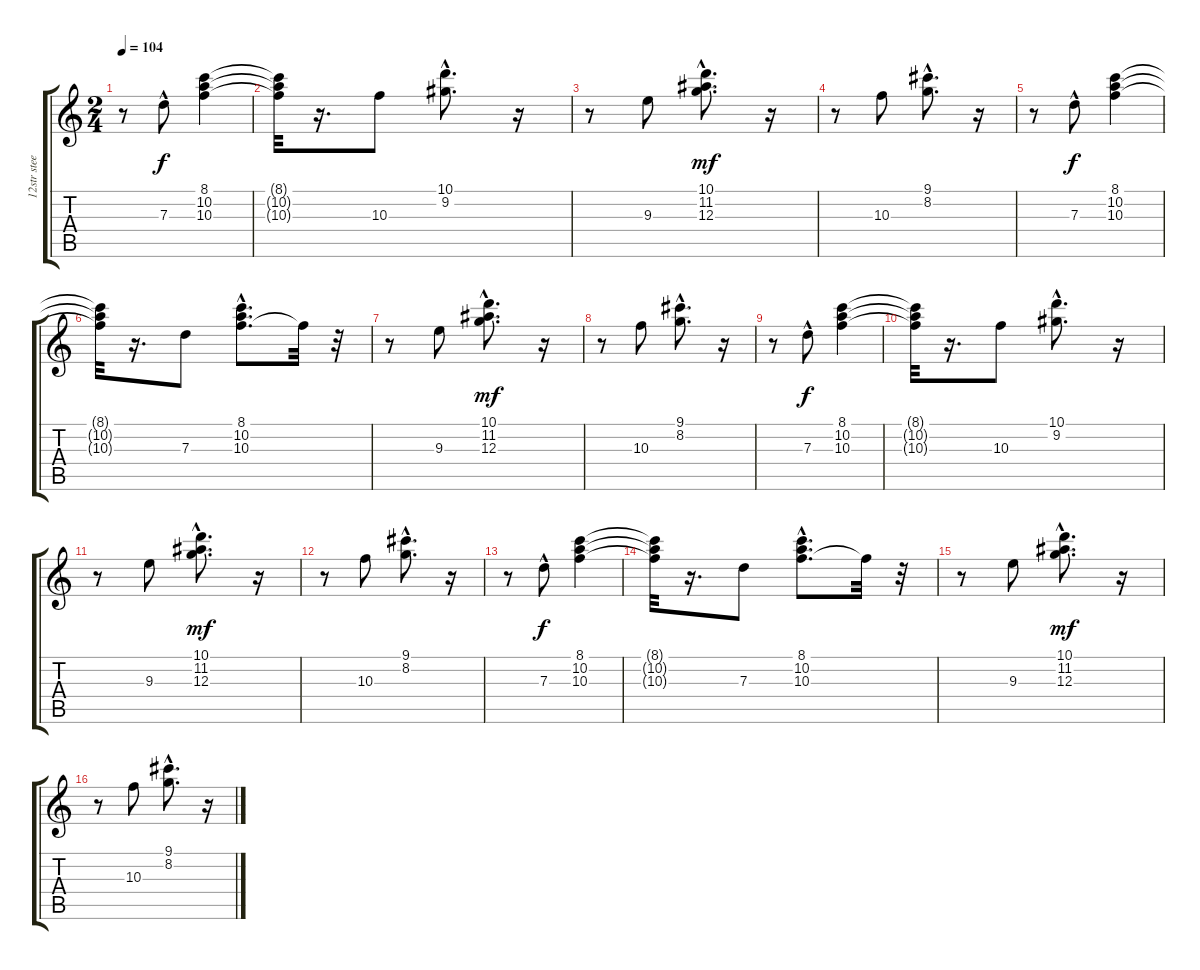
\track ("12str steel" "12str stee") {instrument acousticguitarsteel}
\staff {score tabs}
\tuning (E4 B3 G3 D3 A2 E2) {hide}
\ts (2 4)
\tempo 104
\clef g2
\ks c
r.8{dy mf} 7.3{hac}.8{dy f} (8.1 10.2 10.3).4 |
(8.1{t} 10.2{t} 10.3{t}).32 r.16{d} 10.3.8 (10.1{hac} 9.2{hac}).8{d} r.16 |
r.8 9.3.8 (10.1 11.2{hac} 12.3).8{d dy mf} r.16 |
r.8 10.3.8 (9.1{hac} 8.2{hac}).8{d} r.16 |
r.8 7.3{hac}.8{dy f} (8.1 10.2 10.3).4 |
(8.1{t} 10.2{t} 10.3{t}).32 r.16{d} 7.3.8 (8.1{hac} 10.2{hac} 10.3{hac}).8{d} 10.3{t}.32 r.32 |
r.8 9.3.8 (10.1 11.2{hac} 12.3).8{d dy mf} r.16 |
r.8 10.3.8 (9.1{hac} 8.2{hac}).8{d} r.16 |
r.8 7.3{hac}.8{dy f} (8.1 10.2 10.3).4 |
(8.1{t} 10.2{t} 10.3{t}).32 r.16{d} 10.3.8 (10.1{hac} 9.2{hac}).8{d} r.16 |
r.8 9.3.8 (10.1 11.2{hac} 12.3).8{d dy mf} r.16 |
r.8 10.3.8 (9.1{hac} 8.2{hac}).8{d} r.16 |
r.8 7.3{hac}.8{dy f} (8.1 10.2 10.3).4 |
(8.1{t} 10.2{t} 10.3{t}).32 r.16{d} 7.3.8 (8.1{hac} 10.2{hac} 10.3{hac}).8{d} 10.3{t}.32 r.32 |
r.8 9.3.8 (10.1 11.2{hac} 12.3).8{d dy mf} r.16 |
r.8 10.3.8 (9.1{hac} 8.2{hac}).8{d} r.16
